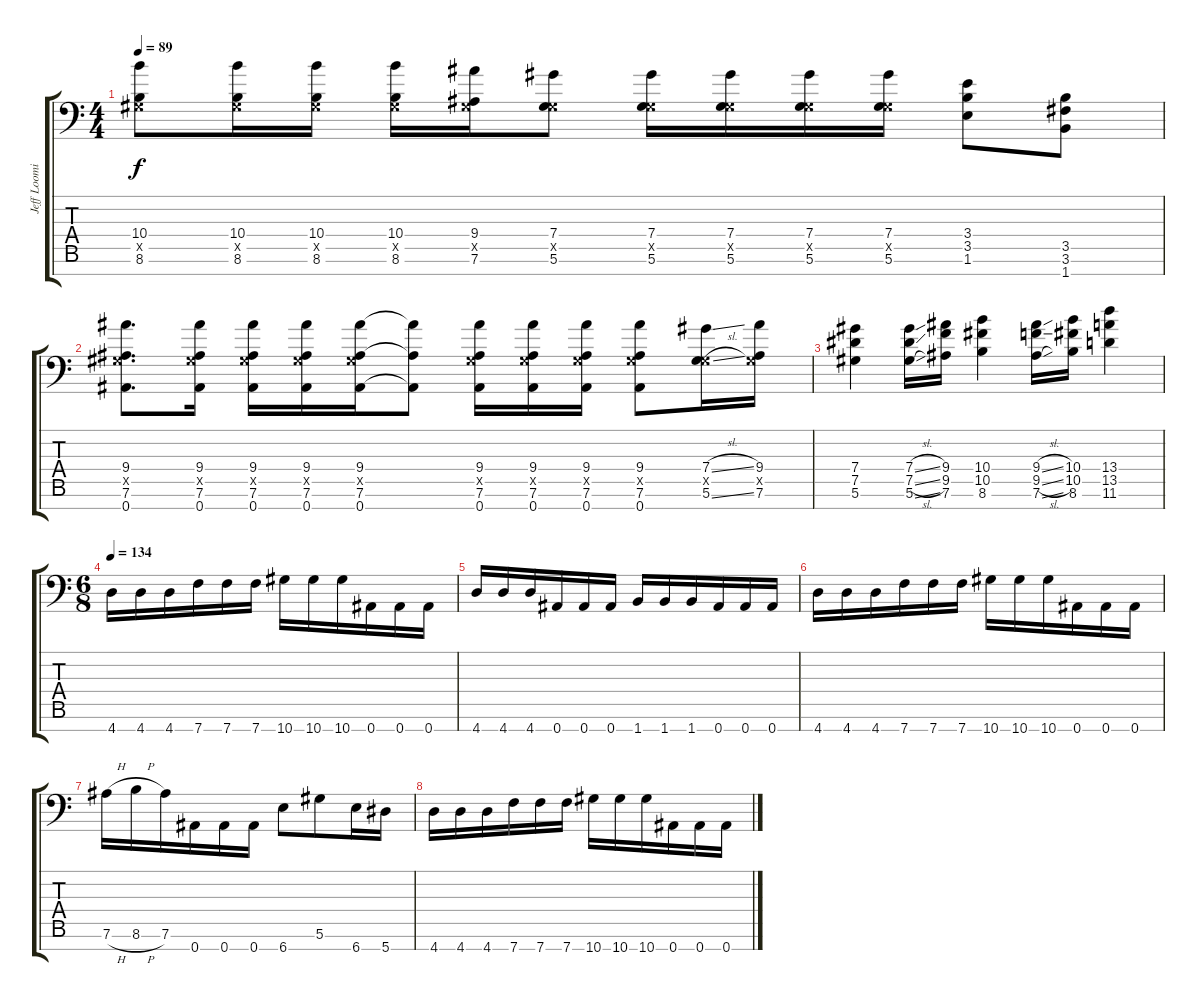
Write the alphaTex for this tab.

\track ("Jeff Loomis" "Jeff Loomi") {instrument distortionguitar}
\staff {score tabs}
\tuning (Eb4 Bb3 Gb3 Db3 Ab2 Eb2 Bb1) {hide}
\ts (4 4)
\tempo 89
\clef f4
\ks c
(10.4 0.5{x} 8.6).8{dy f} (10.4 0.5{x} 8.6).16 (10.4 0.5{x} 8.6).16 (10.4 0.5{x} 8.6).16 (9.4 0.5{x} 7.6).16 (7.4 0.5{x} 5.6).8 (7.4 0.5{x} 5.6).16 (7.4 0.5{x} 5.6).16 (7.4 0.5{x} 5.6).16 (7.4 0.5{x} 5.6).16 (3.4 3.5 1.6).8 (3.5 3.6 1.7).8 |
(9.4 0.5{x} 7.6 0.7).8{d} (9.4 0.5{x} 7.6 0.7).16 (9.4 0.5{x} 7.6 0.7).16 (9.4 0.5{x} 7.6 0.7).16 (9.4 0.5{x} 7.6 0.7).16 (9.4{t} 7.6{t} 0.7{t}).8 (9.4 0.5{x} 7.6 0.7).16 (9.4 0.5{x} 7.6 0.7).16 (9.4 0.5{x} 7.6 0.7).16 (9.4 0.5{x} 7.6 0.7).8 (7.4{sl} 0.5{x} 5.6{sl}).16 (9.4 0.5{x} 7.6).16 |
(7.4 7.5 5.6).4 (7.4{sl} 7.5{sl} 5.6{sl}).16 (9.4 9.5 7.6).16 (10.4 10.5 8.6).4 (9.4{sl} 9.5{sl} 7.6{sl}).16 (10.4 10.5 8.6).16 (13.4 13.5 11.6).4 |
\ts (6 8)
\tempo 134
4.7.16 4.7.16 4.7.16 7.7.16 7.7.16 7.7.16 10.7.16 10.7.16 10.7.16 0.7.16 0.7.16 0.7.16 |
4.7.16 4.7.16 4.7.16 0.7.16 0.7.16 0.7.16 1.7.16 1.7.16 1.7.16 0.7.16 0.7.16 0.7.16 |
4.7.16 4.7.16 4.7.16 7.7.16 7.7.16 7.7.16 10.7.16 10.7.16 10.7.16 0.7.16 0.7.16 0.7.16 |
7.6{h}.16 8.6{h}.16 7.6.16 0.7.16 0.7.16 0.7.16 6.7.8 5.6.8 6.7.16 5.7.16 |
4.7.16 4.7.16 4.7.16 7.7.16 7.7.16 7.7.16 10.7.16 10.7.16 10.7.16 0.7.16 0.7.16 0.7.16
